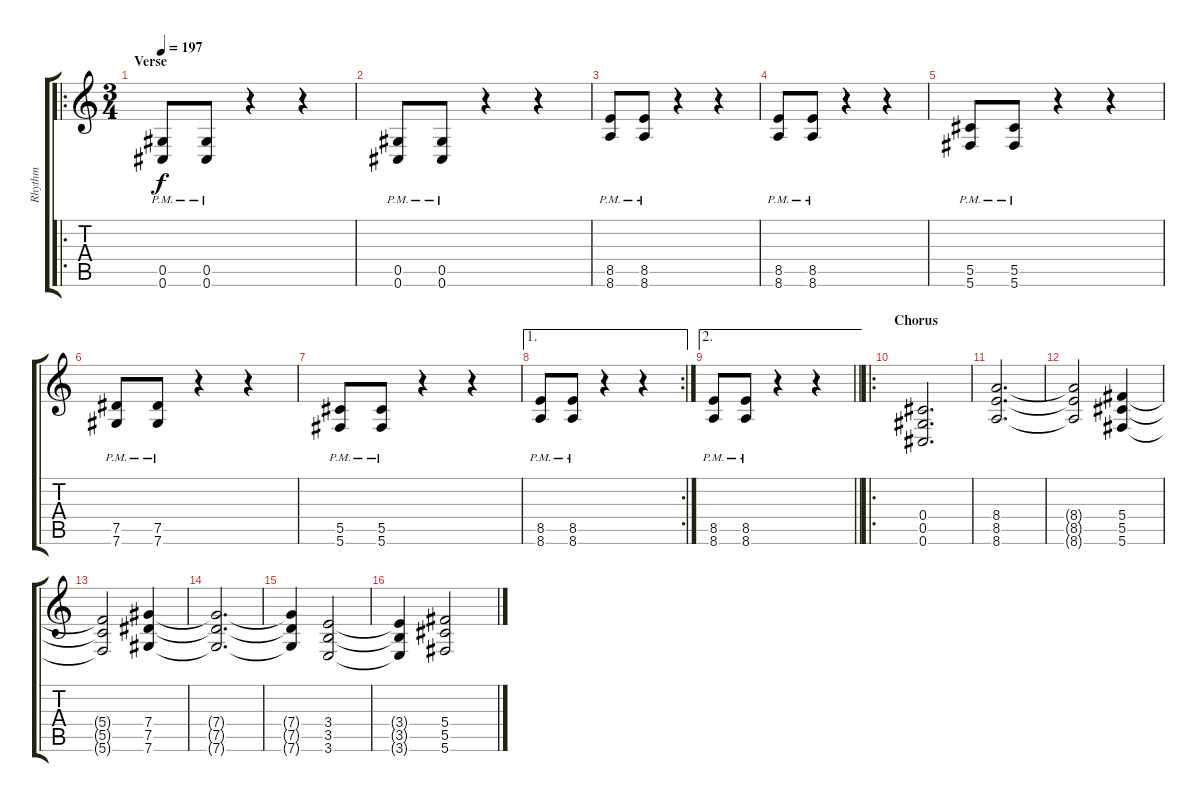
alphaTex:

\track ("Rhythm" "Rhythm") {instrument distortionguitar}
\staff {score tabs}
\tuning (Eb4 Bb3 Gb3 Db3 Ab2 Db2) {hide}
\ro
\ts (3 4)
\section ("" "Verse")
\tempo 197
\clef g2
\ks c
(0.5{pm} 0.6{pm}).8{dy f} (0.5{pm} 0.6{pm}).8 r.4 r.4 |
(0.5{pm} 0.6{pm}).8 (0.5{pm} 0.6{pm}).8 r.4 r.4 |
(8.5{pm} 8.6{pm}).8 (8.5{pm} 8.6{pm}).8 r.4 r.4 |
(8.5{pm} 8.6{pm}).8 (8.5{pm} 8.6{pm}).8 r.4 r.4 |
(5.5{pm} 5.6{pm}).8 (5.5{pm} 5.6{pm}).8 r.4 r.4 |
(7.5{pm} 7.6{pm}).8 (7.5{pm} 7.6{pm}).8 r.4 r.4 |
(5.5{pm} 5.6{pm}).8 (5.5{pm} 5.6{pm}).8 r.4 r.4 |
\ae 1
\rc 2
(8.5{pm} 8.6{pm}).8 (8.5{pm} 8.6{pm}).8 r.4 r.4 |
\ae 2
\barLineRight lightlight
(8.5{pm} 8.6{pm}).8 (8.5{pm} 8.6{pm}).8 r.4 r.4 |
\ro
\section ("" "Chorus")
(0.4 0.5 0.6).2{d} |
(8.4 8.5 8.6).2{d} |
(8.4{t} 8.5{t} 8.6{t}).2 (5.4 5.5 5.6).4 |
(5.4{t} 5.5{t} 5.6{t}).2 (7.4 7.5 7.6).4 |
(7.4{t} 7.5{t} 7.6{t}).2{d} |
(7.4{t} 7.5{t} 7.6{t}).4 (3.4 3.5 3.6).2 |
(3.4{t} 3.5{t} 3.6{t}).4 (5.4 5.5 5.6).2
